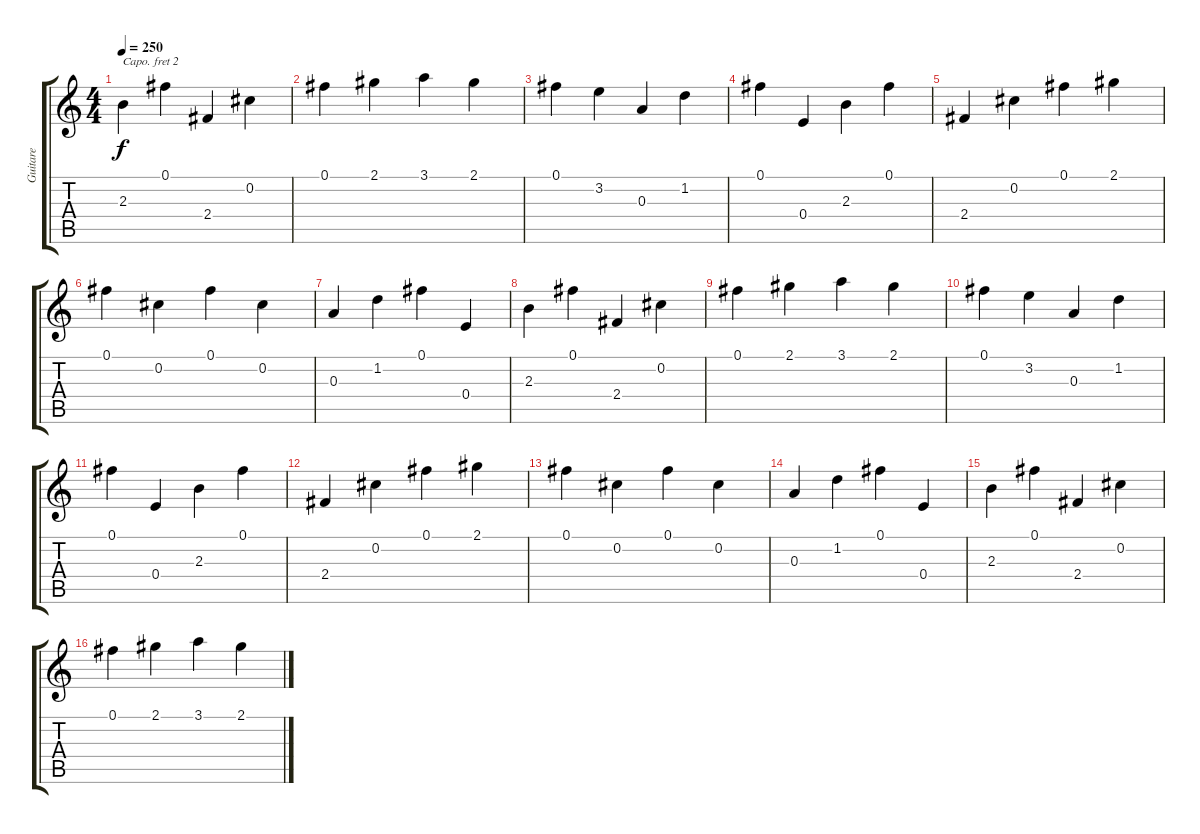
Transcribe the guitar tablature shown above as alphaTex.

\track ("Guitare" "Guitare") {instrument acousticguitarnylon}
\staff {score tabs}
\capo 2
\tuning (E4 B3 G3 D3 A2 E2) {hide}
\ts (4 4)
\tempo 250
\clef g2
\ks c
2.3.4{dy f} 0.1.4 2.4.4 0.2.4 |
0.1.4 2.1.4 3.1.4 2.1.4 |
0.1.4 3.2.4 0.3.4 1.2.4 |
0.1.4 0.4.4 2.3.4 0.1.4 |
2.4.4 0.2.4 0.1.4 2.1.4 |
0.1.4 0.2.4 0.1.4 0.2.4 |
0.3.4 1.2.4 0.1.4 0.4.4 |
2.3.4 0.1.4 2.4.4 0.2.4 |
0.1.4 2.1.4 3.1.4 2.1.4 |
0.1.4 3.2.4 0.3.4 1.2.4 |
0.1.4 0.4.4 2.3.4 0.1.4 |
2.4.4 0.2.4 0.1.4 2.1.4 |
0.1.4 0.2.4 0.1.4 0.2.4 |
0.3.4 1.2.4 0.1.4 0.4.4 |
2.3.4 0.1.4 2.4.4 0.2.4 |
0.1.4 2.1.4 3.1.4 2.1.4
